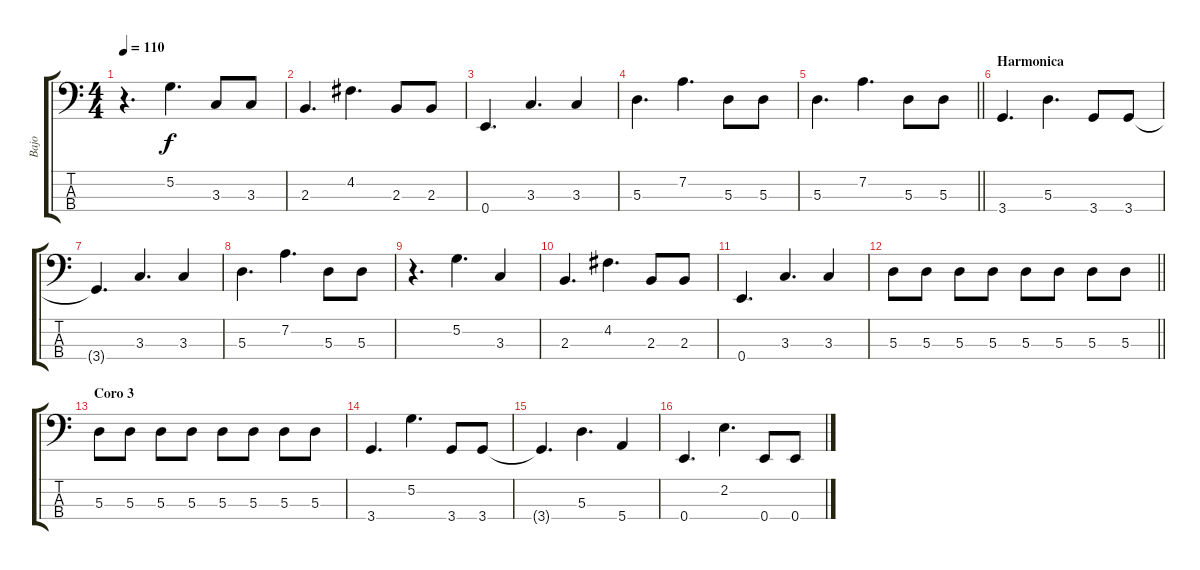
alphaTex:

\track ("Bajo" "Bajo") {instrument electricbassfinger}
\staff {score tabs}
\tuning (G2 D2 A1 E1) {hide}
\ts (4 4)
\tempo 110
\clef f4
\ks c
r.4{d dy f} 5.2.4{d} 3.3.8 3.3.8 |
2.3.4{d} 4.2.4{d} 2.3.8 2.3.8 |
0.4.4{d} 3.3.4{d} 3.3.4 |
5.3.4{d} 7.2.4{d} 5.3.8 5.3.8 |
\barLineRight lightlight
5.3.4{d} 7.2.4{d} 5.3.8 5.3.8 |
\section ("" "Harmonica")
3.4.4{d} 5.3.4{d} 3.4.8 3.4.8 |
3.4{t}.4{d} 3.3.4{d} 3.3.4 |
5.3.4{d} 7.2.4{d} 5.3.8 5.3.8 |
r.4{d} 5.2.4{d} 3.3.4 |
2.3.4{d} 4.2.4{d} 2.3.8 2.3.8 |
0.4.4{d} 3.3.4{d} 3.3.4 |
\barLineRight lightlight
5.3.8 5.3.8 5.3.8 5.3.8 5.3.8 5.3.8 5.3.8 5.3.8 |
\section ("" "Coro 3")
5.3.8 5.3.8 5.3.8 5.3.8 5.3.8 5.3.8 5.3.8 5.3.8 |
3.4.4{d} 5.2.4{d} 3.4.8 3.4.8 |
3.4{t}.4{d} 5.3.4{d} 5.4.4 |
0.4.4{d} 2.2.4{d} 0.4.8 0.4.8
